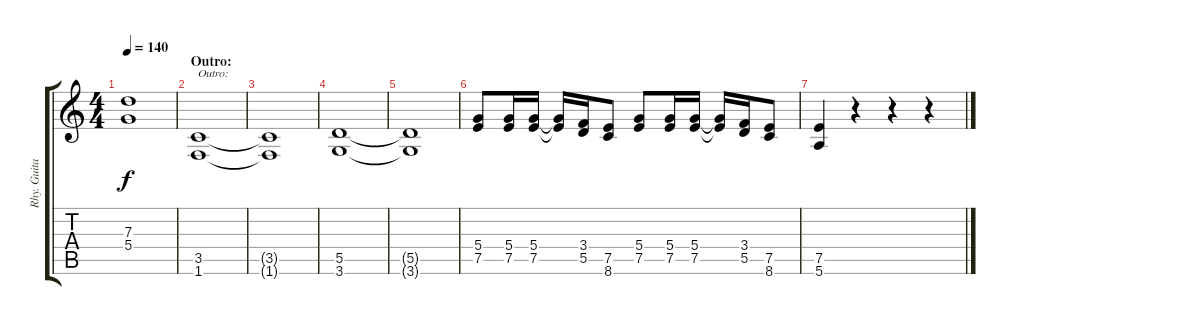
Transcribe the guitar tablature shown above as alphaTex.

\track ("Rhy. Guitar 2" "Rhy. Guita") {instrument distortionguitar}
\staff {score tabs}
\tuning (E4 B3 G3 D3 A2 E2) {hide}
\ts (4 4)
\tempo 140
\clef g2
\ks c
(7.3{t} 5.4{t}).1{dy f} |
\section ("" "Outro:")
(3.5 1.6).1{txt "Outro:"} |
(3.5{t} 1.6{t}).1 |
(5.5 3.6).1 |
(5.5{t} 3.6{t}).1 |
(5.4 7.5).8 (5.4 7.5).16 (5.4 7.5).16 (5.4{t} 7.5{t}).16 (3.4 5.5).16 (7.5 8.6).8 (5.4 7.5).8 (5.4 7.5).16 (5.4 7.5).16 (5.4{t} 7.5{t}).16 (3.4 5.5).16 (7.5 8.6).8 |
(7.5 5.6).4 r.4 r.4 r.4
